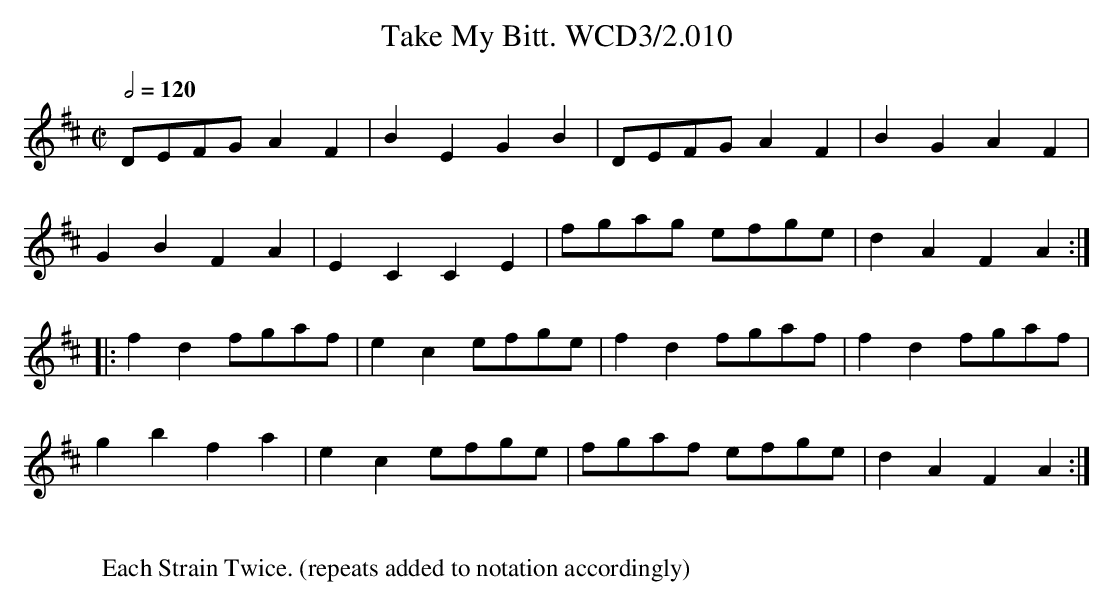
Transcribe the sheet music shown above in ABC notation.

X:1
T:Take My Bitt. WCD3/2.010
M:C|
L:1/8
Q:1/2=120
K:D
DEFG A2F2|B2E2 G2B2|DEFG A2F2|B2G2 A2F2|
G2B2 F2A2|E2C2 C2E2|fgag efge|d2A2F2A2:|
|:f2d2 fgaf|e2c2 efge|f2d2 fgaf|f2d2 fgaf|
g2b2 f2a2|e2c2 efge|fgaf efge|d2A2F2A2:|
W:
W:Each Strain Twice. (repeats added to notation accordingly)
